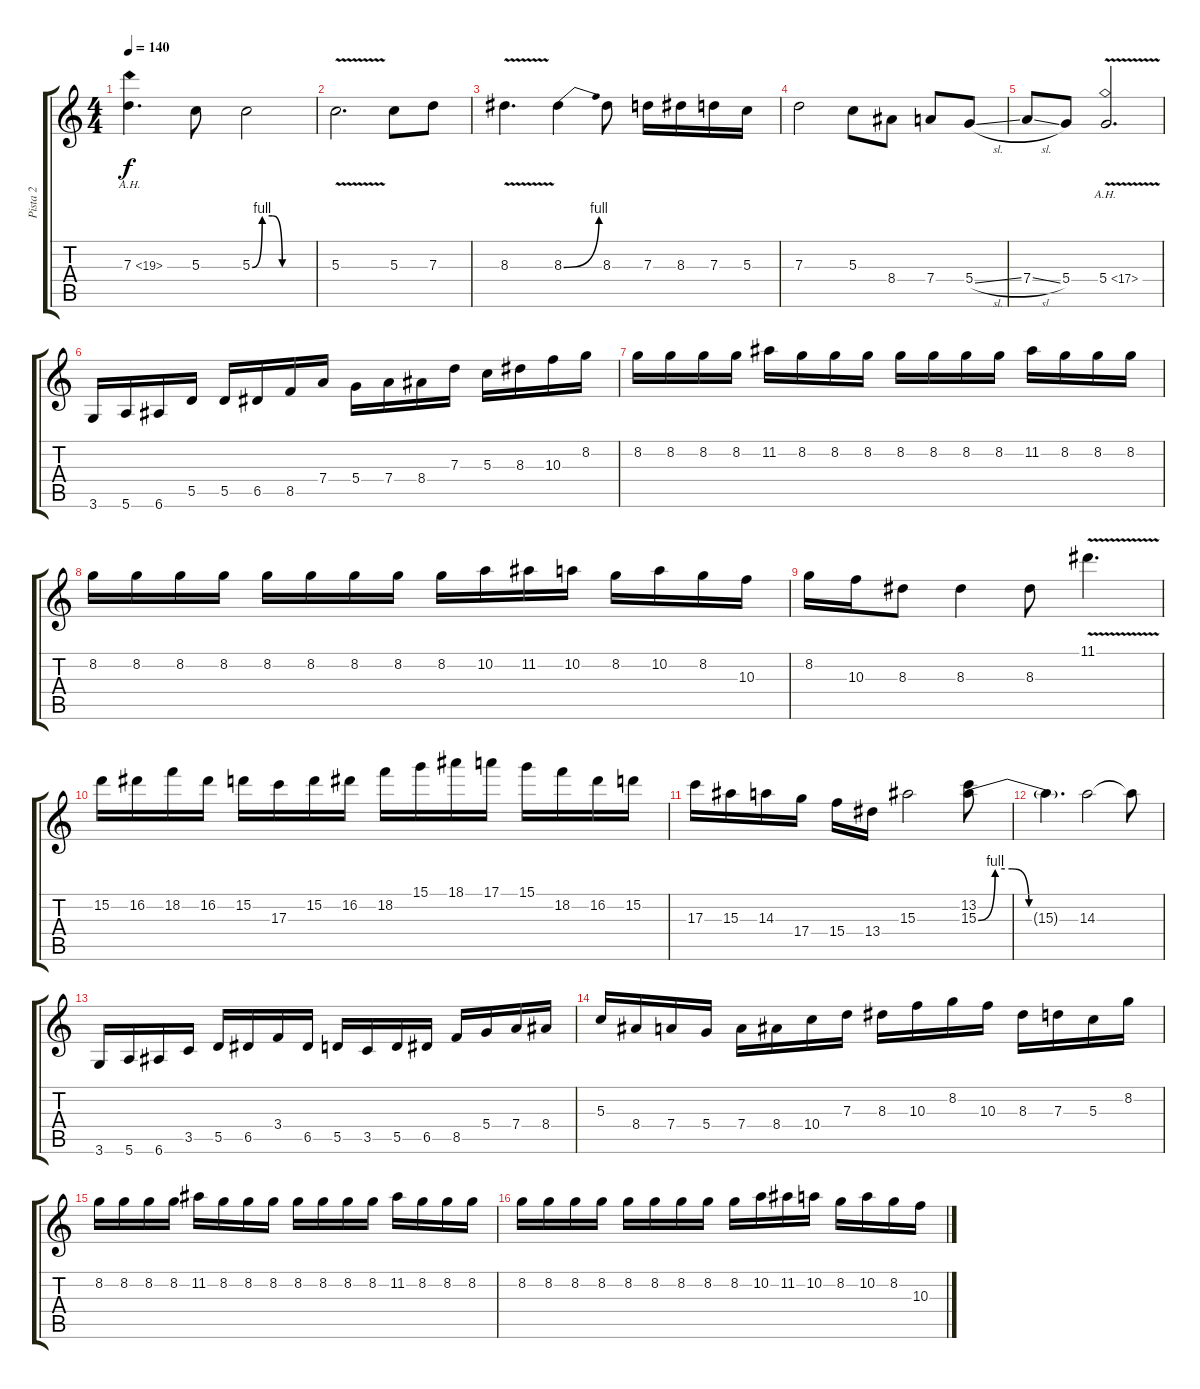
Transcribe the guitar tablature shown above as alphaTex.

\track ("Pista 2" "Pista 2") {instrument distortionguitar}
\staff {score tabs}
\tuning (E4 B3 G3 D3 A2 E2) {hide}
\ts (4 4)
\tempo 140
\clef g2
\ks c
7.3{ah 12}.4{d dy f} 5.3.8 5.3{be (custom 0 0 10 4 20 4 30 0 60 0)}.2 |
5.3{v}.2{d} 5.3.8 7.3.8 |
8.3{v}.4{d} 8.3{be (bend 0 0 60 4)}.4 8.3.8 7.3.16 8.3.16 7.3.16 5.3.16 |
7.3.2 5.3.8 8.4.8 7.4.8 5.4{sl}.8 |
7.4{sl}.8 5.4.8 5.4{ah 12 v}.2{d} |
3.6.16 5.6.16 6.6.16 5.5.16 5.5.16 6.5.16 8.5.16 7.4.16 5.4.16 7.4.16 8.4.16 7.3.16 5.3.16 8.3.16 10.3.16 8.2.16 |
8.2.16 8.2.16 8.2.16 8.2.16 11.2.16 8.2.16 8.2.16 8.2.16 8.2.16 8.2.16 8.2.16 8.2.16 11.2.16 8.2.16 8.2.16 8.2.16 |
8.2.16 8.2.16 8.2.16 8.2.16 8.2.16 8.2.16 8.2.16 8.2.16 8.2.16 10.2.16 11.2.16 10.2.16 8.2.16 10.2.16 8.2.16 10.3.16 |
8.2.16 10.3.16 8.3.8 8.3.4 8.3.8 11.1{v}.4{d} |
15.2.16 16.2.16 18.2.16 16.2.16 15.2.16 17.3.16 15.2.16 16.2.16 18.2.16 15.1.16 18.1.16 17.1.16 15.1.16 18.2.16 16.2.16 15.2.16 |
17.3.16 15.3.16 14.3.16 17.4.16 15.4.16 13.4.16 15.3.2 (13.2 15.3{be (custom 0 0 10 4 20 4 30 0 60 0)}).8 |
15.3{t}.4{d} 14.3.2 14.3{t}.8 |
3.6.16 5.6.16 6.6.16 3.5.16 5.5.16 6.5.16 3.4.16 6.5.16 5.5.16 3.5.16 5.5.16 6.5.16 8.5.16 5.4.16 7.4.16 8.4.16 |
5.3.16 8.4.16 7.4.16 5.4.16 7.4.16 8.4.16 10.4.16 7.3.16 8.3.16 10.3.16 8.2.16 10.3.16 8.3.16 7.3.16 5.3.16 8.2.16 |
8.2.16 8.2.16 8.2.16 8.2.16 11.2.16 8.2.16 8.2.16 8.2.16 8.2.16 8.2.16 8.2.16 8.2.16 11.2.16 8.2.16 8.2.16 8.2.16 |
8.2.16 8.2.16 8.2.16 8.2.16 8.2.16 8.2.16 8.2.16 8.2.16 8.2.16 10.2.16 11.2.16 10.2.16 8.2.16 10.2.16 8.2.16 10.3.16
